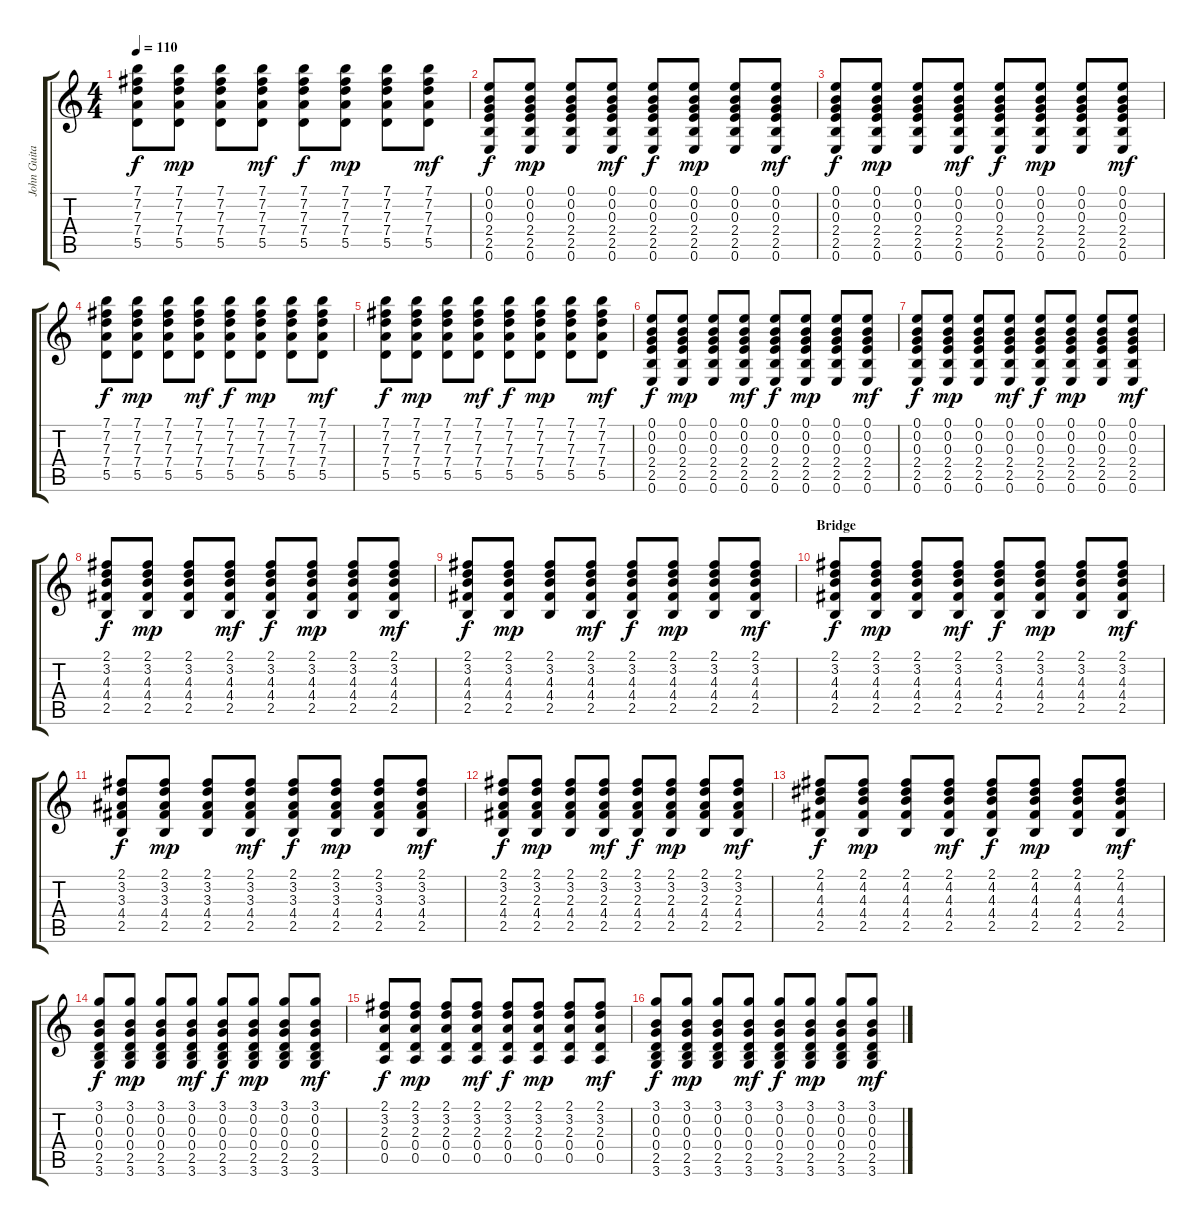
\track ("John Guitar" "John Guita") {instrument acousticguitarsteel}
\staff {score tabs}
\tuning (E4 B3 G3 D3 A2 E2) {hide}
\ts (4 4)
\tempo 110
\clef g2
\ks c
(7.1 7.2 7.3 7.4 5.5).8{dy f} (7.1 7.2 7.3 7.4 5.5).8{dy mp} (7.1 7.2 7.3 7.4 5.5).8 (7.1 7.2 7.3 7.4 5.5).8{dy mf} (7.1 7.2 7.3 7.4 5.5).8{dy f} (7.1 7.2 7.3 7.4 5.5).8{dy mp} (7.1 7.2 7.3 7.4 5.5).8 (7.1 7.2 7.3 7.4 5.5).8{dy mf} |
(0.1 0.2 0.3 2.4 2.5 0.6).8{dy f} (0.1 0.2 0.3 2.4 2.5 0.6).8{dy mp} (0.1 0.2 0.3 2.4 2.5 0.6).8 (0.1 0.2 0.3 2.4 2.5 0.6).8{dy mf} (0.1 0.2 0.3 2.4 2.5 0.6).8{dy f} (0.1 0.2 0.3 2.4 2.5 0.6).8{dy mp} (0.1 0.2 0.3 2.4 2.5 0.6).8 (0.1 0.2 0.3 2.4 2.5 0.6).8{dy mf} |
(0.1 0.2 0.3 2.4 2.5 0.6).8{dy f} (0.1 0.2 0.3 2.4 2.5 0.6).8{dy mp} (0.1 0.2 0.3 2.4 2.5 0.6).8 (0.1 0.2 0.3 2.4 2.5 0.6).8{dy mf} (0.1 0.2 0.3 2.4 2.5 0.6).8{dy f} (0.1 0.2 0.3 2.4 2.5 0.6).8{dy mp} (0.1 0.2 0.3 2.4 2.5 0.6).8 (0.1 0.2 0.3 2.4 2.5 0.6).8{dy mf} |
(7.1 7.2 7.3 7.4 5.5).8{dy f} (7.1 7.2 7.3 7.4 5.5).8{dy mp} (7.1 7.2 7.3 7.4 5.5).8 (7.1 7.2 7.3 7.4 5.5).8{dy mf} (7.1 7.2 7.3 7.4 5.5).8{dy f} (7.1 7.2 7.3 7.4 5.5).8{dy mp} (7.1 7.2 7.3 7.4 5.5).8 (7.1 7.2 7.3 7.4 5.5).8{dy mf} |
(7.1 7.2 7.3 7.4 5.5).8{dy f} (7.1 7.2 7.3 7.4 5.5).8{dy mp} (7.1 7.2 7.3 7.4 5.5).8 (7.1 7.2 7.3 7.4 5.5).8{dy mf} (7.1 7.2 7.3 7.4 5.5).8{dy f} (7.1 7.2 7.3 7.4 5.5).8{dy mp} (7.1 7.2 7.3 7.4 5.5).8 (7.1 7.2 7.3 7.4 5.5).8{dy mf} |
(0.1 0.2 0.3 2.4 2.5 0.6).8{dy f} (0.1 0.2 0.3 2.4 2.5 0.6).8{dy mp} (0.1 0.2 0.3 2.4 2.5 0.6).8 (0.1 0.2 0.3 2.4 2.5 0.6).8{dy mf} (0.1 0.2 0.3 2.4 2.5 0.6).8{dy f} (0.1 0.2 0.3 2.4 2.5 0.6).8{dy mp} (0.1 0.2 0.3 2.4 2.5 0.6).8 (0.1 0.2 0.3 2.4 2.5 0.6).8{dy mf} |
(0.1 0.2 0.3 2.4 2.5 0.6).8{dy f} (0.1 0.2 0.3 2.4 2.5 0.6).8{dy mp} (0.1 0.2 0.3 2.4 2.5 0.6).8 (0.1 0.2 0.3 2.4 2.5 0.6).8{dy mf} (0.1 0.2 0.3 2.4 2.5 0.6).8{dy f} (0.1 0.2 0.3 2.4 2.5 0.6).8{dy mp} (0.1 0.2 0.3 2.4 2.5 0.6).8 (0.1 0.2 0.3 2.4 2.5 0.6).8{dy mf} |
(2.1 3.2 4.3 4.4 2.5).8{dy f} (2.1 3.2 4.3 4.4 2.5).8{dy mp} (2.1 3.2 4.3 4.4 2.5).8 (2.1 3.2 4.3 4.4 2.5).8{dy mf} (2.1 3.2 4.3 4.4 2.5).8{dy f} (2.1 3.2 4.3 4.4 2.5).8{dy mp} (2.1 3.2 4.3 4.4 2.5).8 (2.1 3.2 4.3 4.4 2.5).8{dy mf} |
(2.1 3.2 4.3 4.4 2.5).8{dy f} (2.1 3.2 4.3 4.4 2.5).8{dy mp} (2.1 3.2 4.3 4.4 2.5).8 (2.1 3.2 4.3 4.4 2.5).8{dy mf} (2.1 3.2 4.3 4.4 2.5).8{dy f} (2.1 3.2 4.3 4.4 2.5).8{dy mp} (2.1 3.2 4.3 4.4 2.5).8 (2.1 3.2 4.3 4.4 2.5).8{dy mf} |
\section ("" "Bridge")
(2.1 3.2 4.3 4.4 2.5).8{dy f} (2.1 3.2 4.3 4.4 2.5).8{dy mp} (2.1 3.2 4.3 4.4 2.5).8 (2.1 3.2 4.3 4.4 2.5).8{dy mf} (2.1 3.2 4.3 4.4 2.5).8{dy f} (2.1 3.2 4.3 4.4 2.5).8{dy mp} (2.1 3.2 4.3 4.4 2.5).8 (2.1 3.2 4.3 4.4 2.5).8{dy mf} |
(2.1 3.2 3.3 4.4 2.5).8{dy f} (2.1 3.2 3.3 4.4 2.5).8{dy mp} (2.1 3.2 3.3 4.4 2.5).8 (2.1 3.2 3.3 4.4 2.5).8{dy mf} (2.1 3.2 3.3 4.4 2.5).8{dy f} (2.1 3.2 3.3 4.4 2.5).8{dy mp} (2.1 3.2 3.3 4.4 2.5).8 (2.1 3.2 3.3 4.4 2.5).8{dy mf} |
(2.1 3.2 2.3 4.4 2.5).8{dy f} (2.1 3.2 2.3 4.4 2.5).8{dy mp} (2.1 3.2 2.3 4.4 2.5).8 (2.1 3.2 2.3 4.4 2.5).8{dy mf} (2.1 3.2 2.3 4.4 2.5).8{dy f} (2.1 3.2 2.3 4.4 2.5).8{dy mp} (2.1 3.2 2.3 4.4 2.5).8 (2.1 3.2 2.3 4.4 2.5).8{dy mf} |
(2.1 4.2 4.3 4.4 2.5).8{dy f} (2.1 4.2 4.3 4.4 2.5).8{dy mp} (2.1 4.2 4.3 4.4 2.5).8 (2.1 4.2 4.3 4.4 2.5).8{dy mf} (2.1 4.2 4.3 4.4 2.5).8{dy f} (2.1 4.2 4.3 4.4 2.5).8{dy mp} (2.1 4.2 4.3 4.4 2.5).8 (2.1 4.2 4.3 4.4 2.5).8{dy mf} |
(3.1 0.2 0.3 0.4 2.5 3.6).8{dy f} (3.1 0.2 0.3 0.4 2.5 3.6).8{dy mp} (3.1 0.2 0.3 0.4 2.5 3.6).8 (3.1 0.2 0.3 0.4 2.5 3.6).8{dy mf} (3.1 0.2 0.3 0.4 2.5 3.6).8{dy f} (3.1 0.2 0.3 0.4 2.5 3.6).8{dy mp} (3.1 0.2 0.3 0.4 2.5 3.6).8 (3.1 0.2 0.3 0.4 2.5 3.6).8{dy mf} |
(2.1 3.2 2.3 0.4 0.5).8{dy f} (2.1 3.2 2.3 0.4 0.5).8{dy mp} (2.1 3.2 2.3 0.4 0.5).8 (2.1 3.2 2.3 0.4 0.5).8{dy mf} (2.1 3.2 2.3 0.4 0.5).8{dy f} (2.1 3.2 2.3 0.4 0.5).8{dy mp} (2.1 3.2 2.3 0.4 0.5).8 (2.1 3.2 2.3 0.4 0.5).8{dy mf} |
(3.1 0.2 0.3 0.4 2.5 3.6).8{dy f} (3.1 0.2 0.3 0.4 2.5 3.6).8{dy mp} (3.1 0.2 0.3 0.4 2.5 3.6).8 (3.1 0.2 0.3 0.4 2.5 3.6).8{dy mf} (3.1 0.2 0.3 0.4 2.5 3.6).8{dy f} (3.1 0.2 0.3 0.4 2.5 3.6).8{dy mp} (3.1 0.2 0.3 0.4 2.5 3.6).8 (3.1 0.2 0.3 0.4 2.5 3.6).8{dy mf}
